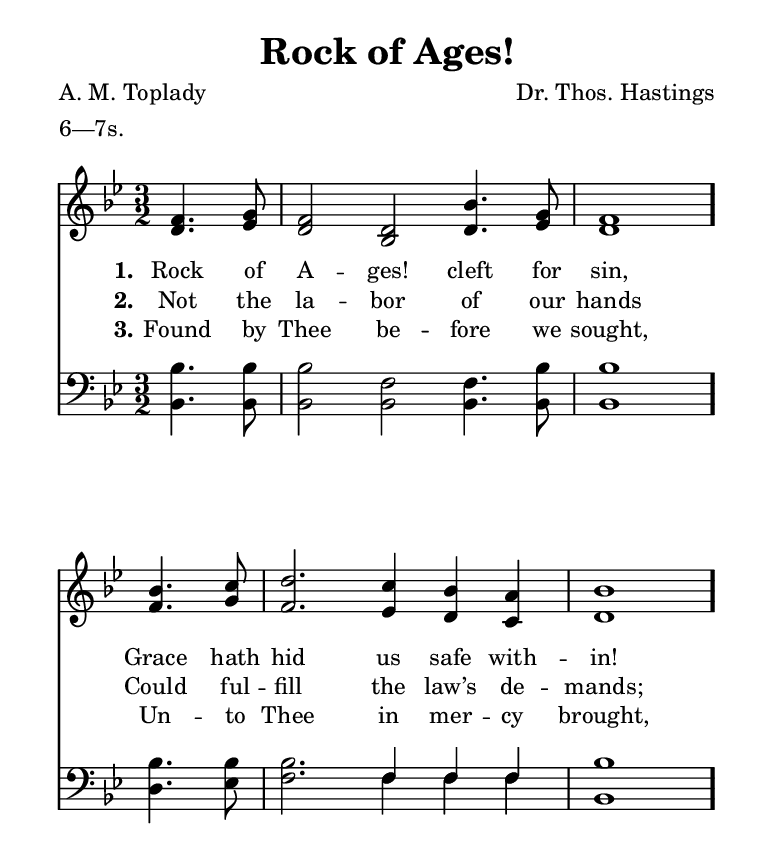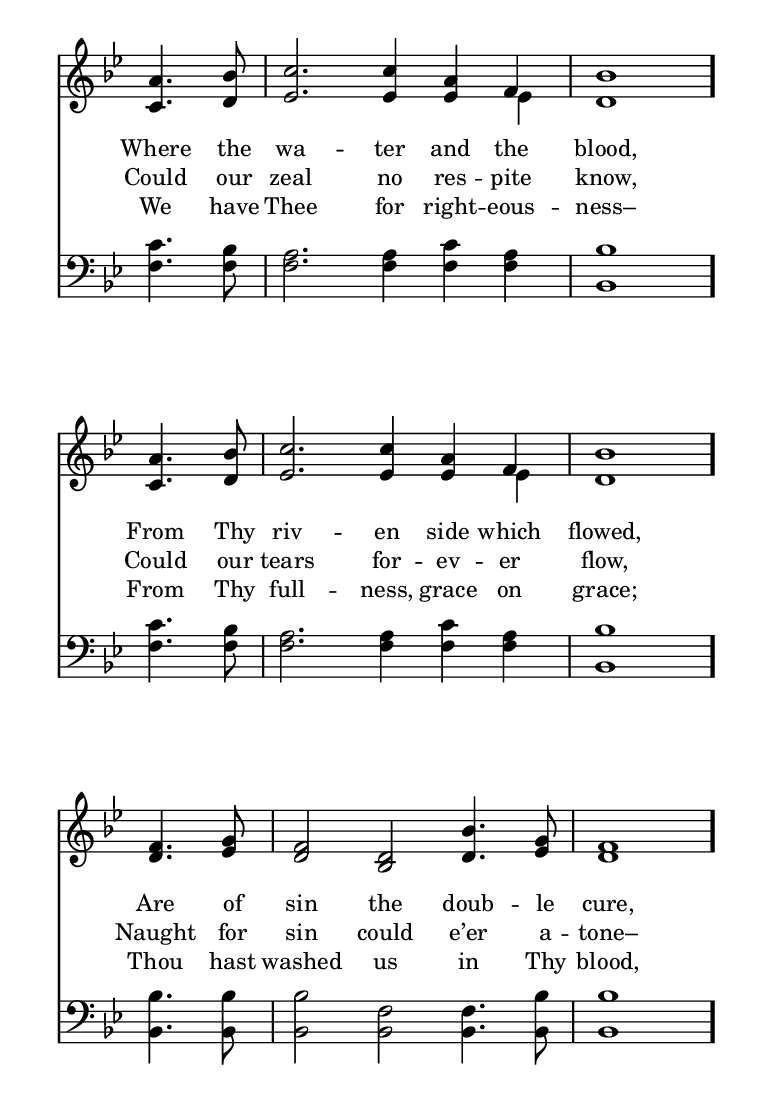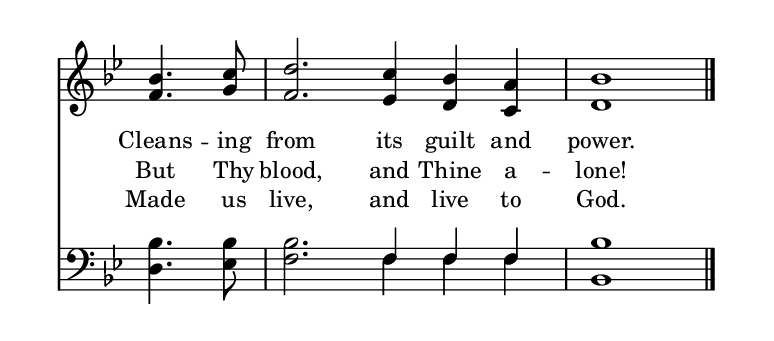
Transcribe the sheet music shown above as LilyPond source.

\include "common/global.ily"
\paper {
  \include "common/paper.ily"
  ragged-bottom = ##t
  system-system-spacing.padding = 11
}

\header{
  %gospel
  hymnnumber = "259"
  title = "Rock of Ages!"
  tunename = "Toplady"
  meter = "6—7s."
  poet = "A. M. Toplady"
  composer = "Dr. Thos. Hastings"
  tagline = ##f
}

global = {
  \include "common/overrides.ily"
  \override Staff.TimeSignature.style = #'numbered
  \time 3/2
  \override Score.MetronomeMark.transparent = ##t % hide all fermata changes too
  \tempo 2=70
  \key bes \major
  \partial 2
  \autoBeamOff
}

patternA = { c4. c8 | c2 c c4. c8 | c1 }
patternB = { c4. c8 | c2. c4 c c | c1 }

notesSoprano = {
\global
\relative c' {

  \changePitch \patternA { f g | f d bes' g | f }
  \changePitch \patternB { bes c | d c bes a | bes }
  \changePitch \patternB { a bes | c c a f | bes}
  \changePitch \patternB { a bes | c c a f | bes}
  \changePitch \patternA { f g | f d bes' g | f }
  \changePitch \patternB { bes c | d c bes a | bes }

  \bar "|."

}
}

notesAlto = {
\global
\relative e' {

  \changePitch \patternA { d ees | d bes d ees | d }
  \changePitch \patternB { f g | f ees d c | d }
  \changePitch \patternB { c d | ees ees ees ees | d }
  \changePitch \patternB { c d | ees ees ees ees | d }
  \changePitch \patternA { d ees | d bes d ees | d }
  \changePitch \patternB { f g | f ees d c | d }

}
}

notesTenor = {
\global
\relative a {

  \changePitch \patternA { bes bes | bes f f bes | bes }
  \changePitch \patternB { bes bes | bes f f f | bes }
  \changePitch \patternB { c bes | a a c a | bes }
  \changePitch \patternB { c bes | a a c a | bes }
  \changePitch \patternA { bes bes | bes f f bes | bes }
  \changePitch \patternB { bes bes | bes f f f | bes }

}
}

notesBass = {
\global
\relative f, {

  \changePitch \patternA { bes bes | bes bes bes bes | bes }
  \changePitch \patternB { d ees | f f f f | bes, }
  \changePitch \patternB { f' f | f f f f | bes, }
  \changePitch \patternB { f' f | f f f f | bes, }
  \changePitch \patternA { bes bes | bes bes bes bes | bes }
  \changePitch \patternB { d ees | f f f f | bes, }

}
}

wordsA = \lyricmode {
\set stanza = "1."

Rock of A -- ges! cleft for sin, \bar "."
Grace hath hid us safe with -- in! \bar "."
Where the wa -- ter and the blood, \bar "."
From Thy riv -- en side which flowed, \bar "."
Are of sin the doub -- le cure, \bar "."
Cleans -- ing from its guilt and power. \bar "."

}

wordsB = \lyricmode {
\set stanza = "2."

Not the la -- bor of our hands
Could ful -- fill the law’s de -- mands;
Could our zeal no res -- pite know,
Could our tears for -- ev -- er flow,
Naught for sin could e’er a -- tone–
But Thy blood, and Thine a -- lone!

}

wordsC = \lyricmode {
\set stanza = "3."

Found by Thee be -- fore we sought,
Un -- to Thee in mer -- cy brought,
We have Thee for right -- eous -- ness–
From Thy full -- ness, grace on grace;
Thou hast washed us in Thy blood,
Made us live, and live to God.

}

\score {
  \context ChoirStaff <<
    \context Staff = upper <<
      \set Staff.autoBeaming = ##f
      \set ChoirStaff.systemStartDelimiter = #'SystemStartBar
      \set ChoirStaff.printPartCombineTexts = ##f
      \partcombine #'(2 . 9) \notesSoprano \notesAlto
      \context NullVoice = sopranos { \voiceOne << \notesSoprano >> }
      \context Lyrics = one   \lyricsto sopranos \wordsA
      \context Lyrics = two   \lyricsto sopranos \wordsB
      \context Lyrics = three \lyricsto sopranos \wordsC
    >>
    \context Staff = men <<
      \set Staff.autoBeaming = ##f
      \clef bass
      \set ChoirStaff.printPartCombineTexts = ##f
      \partcombine #'(2 . 9) \notesTenor \notesBass
    >>
  >>
  \layout {
    \include "common/layout.ily"
  }
  \midi{
    \include "common/midi.ily"
  }
}

\version "2.19.49"  % necessary for upgrading to future LilyPond versions.

% vi:set et ts=2 sw=2 ai nocindent syntax=lilypond:
